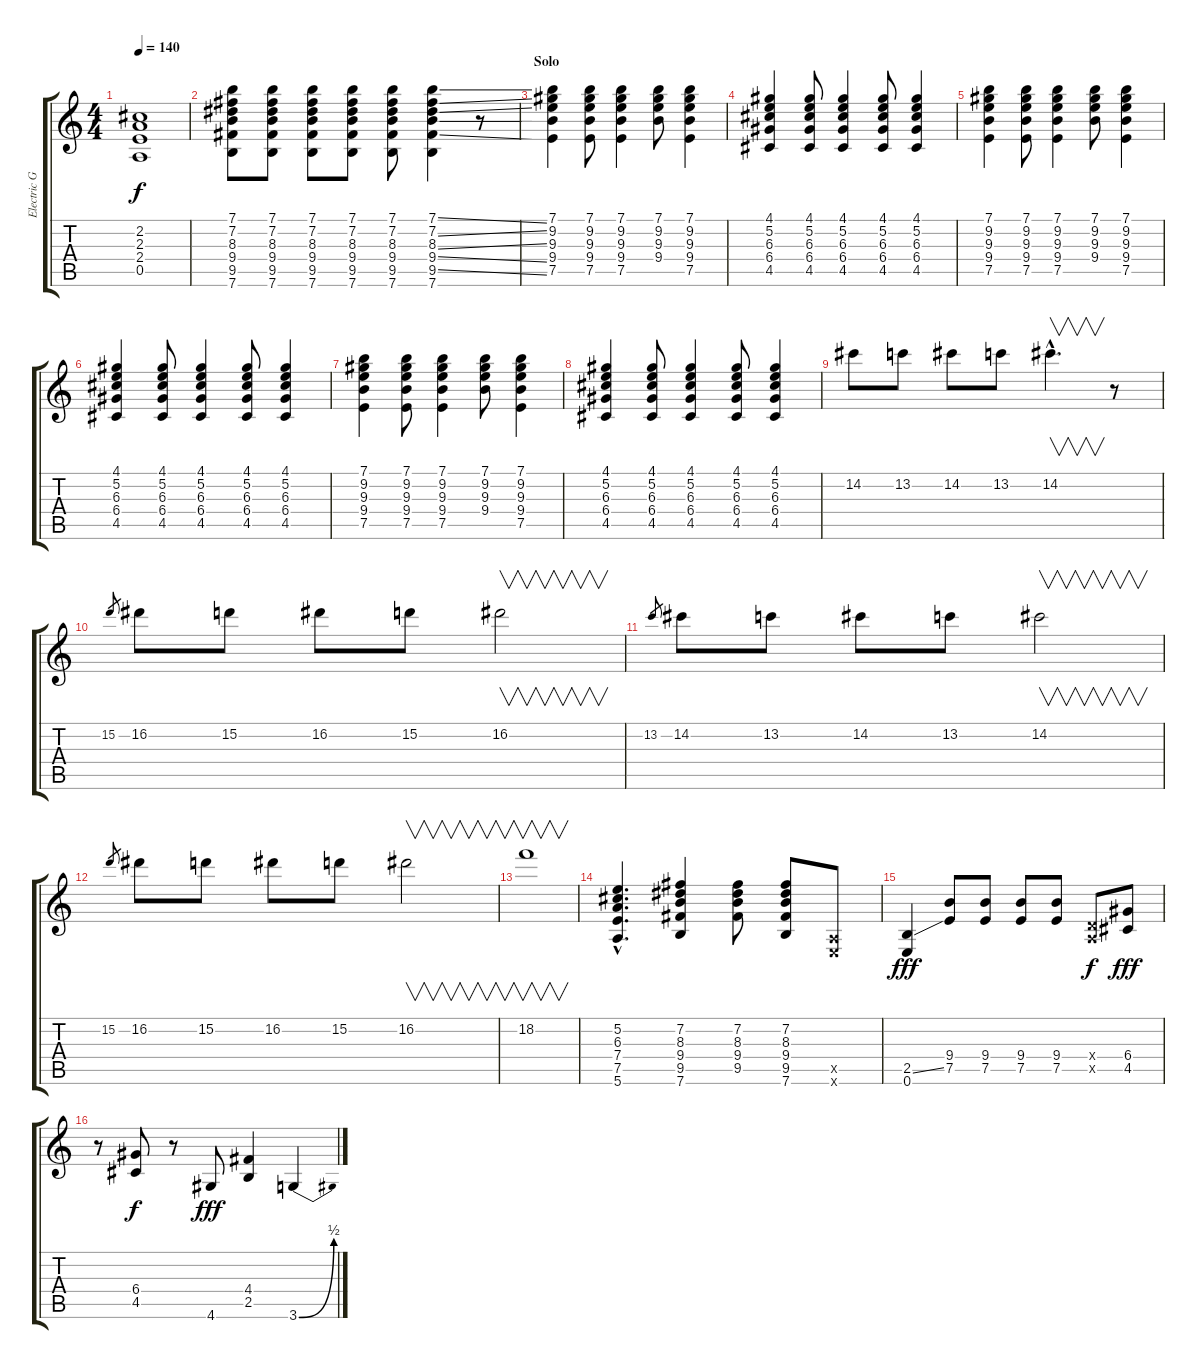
\track ("Electric Guitar Right" "Electric G") {instrument distortionguitar}
\staff {score tabs}
\tuning (E4 B3 G3 D3 A2 E2) {hide}
\ts (4 4)
\tempo 140
\clef g2
\ks c
(2.2 2.3 2.4 0.5).1{dy f} |
(7.1 7.2 8.3 9.4 9.5 7.6).8 (7.1 7.2 8.3 9.4 9.5 7.6).8 (7.1 7.2 8.3 9.4 9.5 7.6).8 (7.1 7.2 8.3 9.4 9.5 7.6).8 (7.1 7.2 8.3 9.4 9.5 7.6).8 (7.1{ss} 7.2{ss} 8.3{ss} 9.4{ss} 9.5{ss} 7.6).4 r.8 |
\section ("" "Solo")
(7.1 9.2 9.3 9.4 7.5).4 (7.1 9.2 9.3 9.4 7.5).8 (7.1 9.2 9.3 9.4 7.5).4 (7.1 9.2 9.3 9.4).8 (7.1 9.2 9.3 9.4 7.5).4 |
(4.1 5.2 6.3 6.4 4.5).4 (4.1 5.2 6.3 6.4 4.5).8 (4.1 5.2 6.3 6.4 4.5).4 (4.1 5.2 6.3 6.4 4.5).8 (4.1 5.2 6.3 6.4 4.5).4 |
(7.1 9.2 9.3 9.4 7.5).4 (7.1 9.2 9.3 9.4 7.5).8 (7.1 9.2 9.3 9.4 7.5).4 (7.1 9.2 9.3 9.4).8 (7.1 9.2 9.3 9.4 7.5).4 |
(4.1 5.2 6.3 6.4 4.5).4 (4.1 5.2 6.3 6.4 4.5).8 (4.1 5.2 6.3 6.4 4.5).4 (4.1 5.2 6.3 6.4 4.5).8 (4.1 5.2 6.3 6.4 4.5).4 |
(7.1 9.2 9.3 9.4 7.5).4 (7.1 9.2 9.3 9.4 7.5).8 (7.1 9.2 9.3 9.4 7.5).4 (7.1 9.2 9.3 9.4).8 (7.1 9.2 9.3 9.4 7.5).4 |
(4.1 5.2 6.3 6.4 4.5).4 (4.1 5.2 6.3 6.4 4.5).8 (4.1 5.2 6.3 6.4 4.5).4 (4.1 5.2 6.3 6.4 4.5).8 (4.1 5.2 6.3 6.4 4.5).4 |
14.2.8 13.2.8 14.2.8 13.2.8 14.2{hac}.4{v d} r.8 |
15.2.8{gr} 16.2.8 15.2.8 16.2.8 15.2.8 16.2.2{v} |
13.2.8{gr} 14.2.8{volume 16} 13.2.8 14.2.8 13.2.8 14.2.2{v} |
15.2.8{gr} 16.2.8 15.2.8 16.2.8 15.2.8 16.2.2{v} |
18.2.1{v} |
(5.2{hac} 6.3{hac} 7.4{hac} 7.5{hac} 5.6{hac}).4{d} (7.2 8.3 9.4 9.5 7.6).4 (7.2 8.3 9.4 9.5).8 (7.2 8.3 9.4 9.5 7.6).8 (0.5{x} 0.6{x}).8 |
(2.5{ss} 0.6).4{dy fff} (9.4 7.5).8 (9.4 7.5).8 (9.4 7.5).8 (9.4 7.5).8 (0.4{x} 0.5{x}).8{dy f} (6.4 4.5).8{dy fff} |
r.8 (6.4 4.5).8{dy f} r.8 4.6.8{dy fff} (4.4 2.5).4 3.6{be (bend 0 0 60 2)}.4
